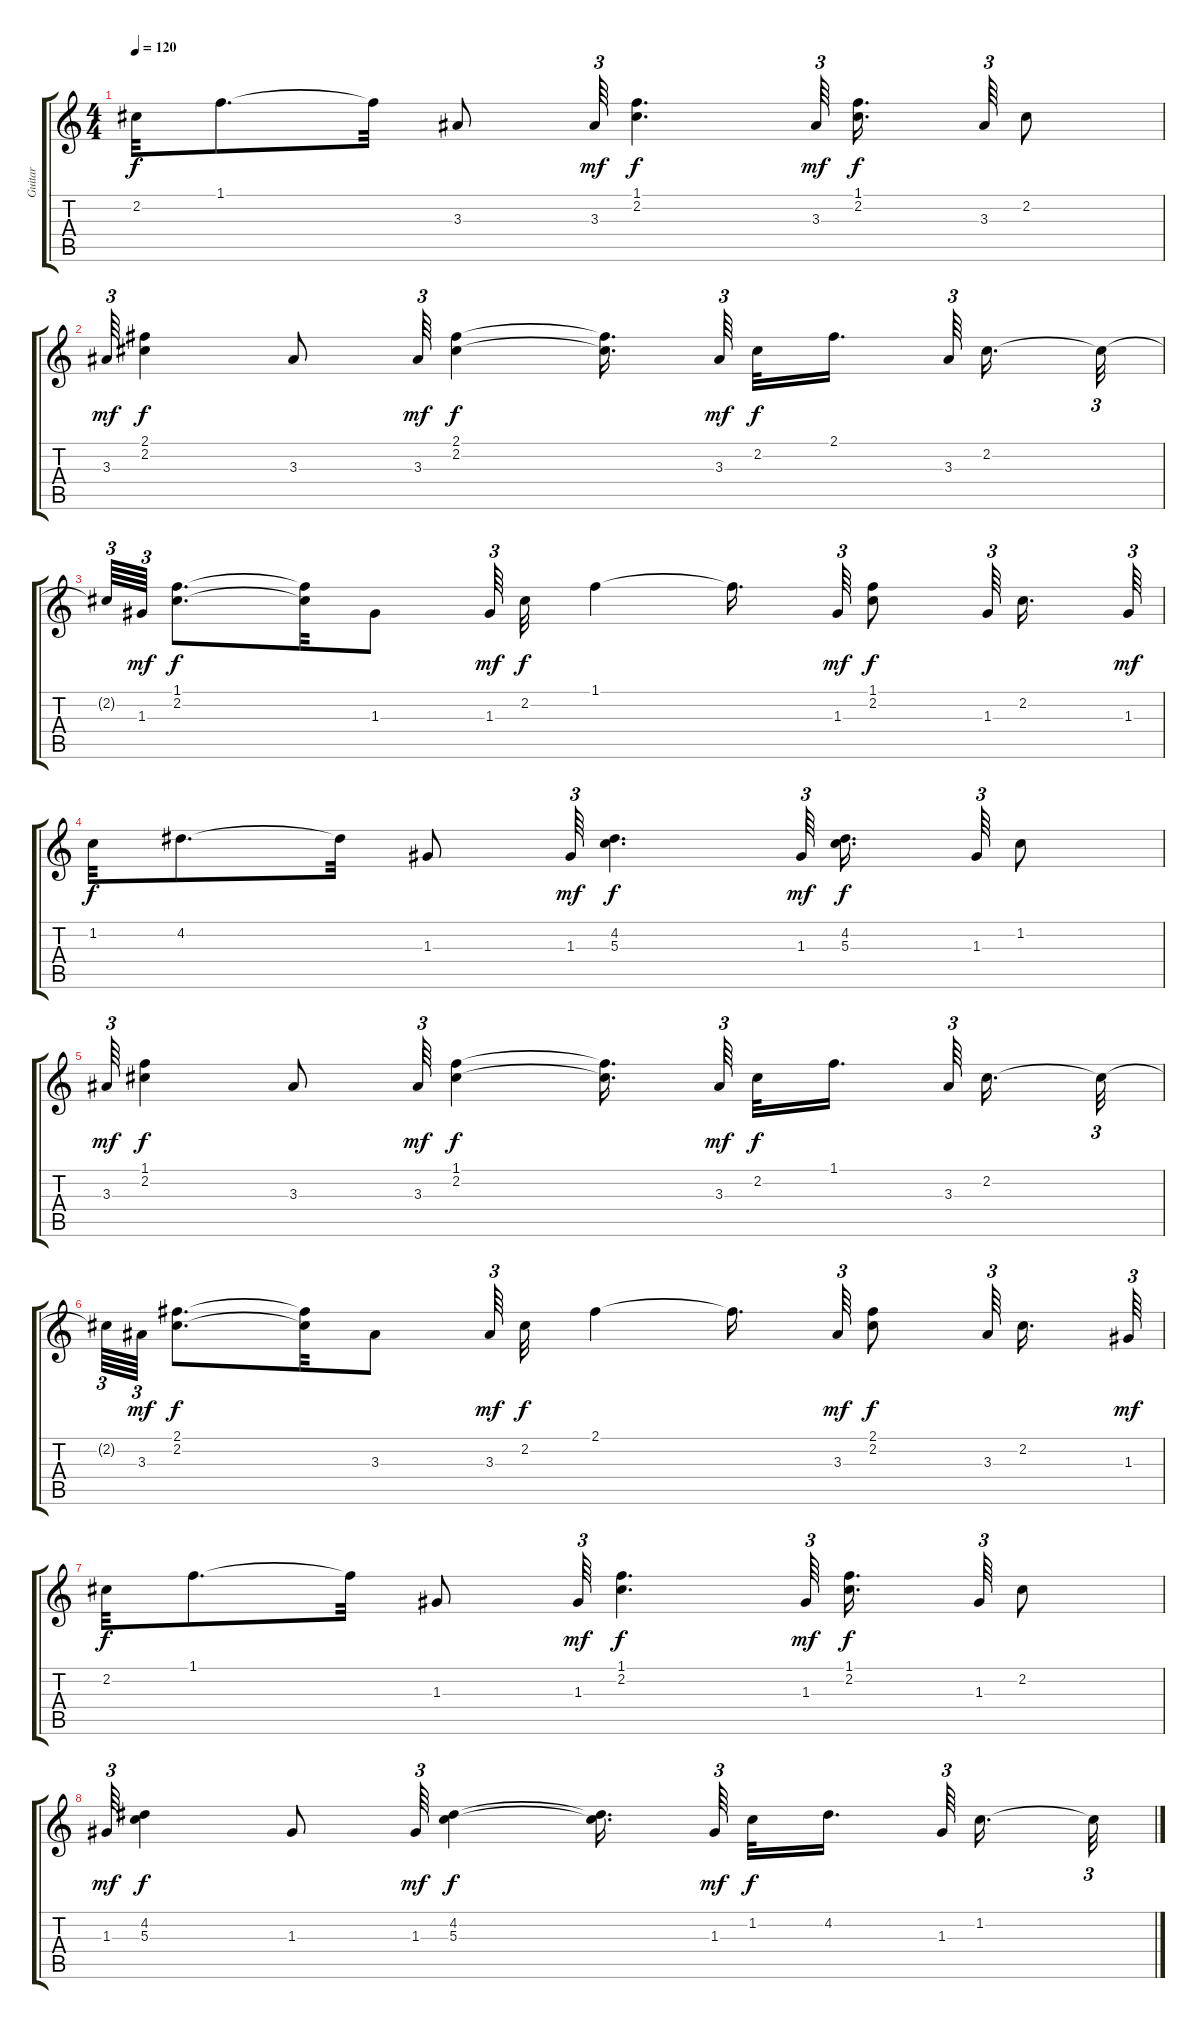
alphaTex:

\track ("Guitar" "Guitar") {instrument electricguitarjazz}
\staff {score tabs}
\tuning (E4 B3 G3 D3 A2 E2) {hide}
\ts (4 4)
\tempo 120
\clef g2
\ks c
2.2.32{dy f} 1.1.8{d} 1.1{t}.32 3.3.8 3.3.64{tu (3 2) dy mf} (1.1 2.2).4{d dy f} 3.3.64{tu (3 2) dy mf beam splitsecondary} (1.1 2.2).16{d dy f beam splitsecondary} 3.3.64{tu (3 2)} 2.2.8 |
3.3.64{tu (3 2) dy mf} (2.1 2.2).4{dy f} 3.3.8 3.3.64{tu (3 2) dy mf} (2.1 2.2).4{dy f} (2.1{t} 2.2{t}).16{d} 3.3.64{tu (3 2) dy mf} 2.2.32{dy f} 2.1.16{d beam splitsecondary} 3.3.64{tu (3 2) beam splitsecondary} 2.2.16{d} 2.2{t}.32{tu (3 2)} |
2.2{t}.64{tu (3 2)} 1.3.64{tu (3 2) dy mf} (1.1 2.2).8{d dy f} (1.1{t} 2.2{t}).32 1.3.8 1.3.64{tu (3 2) dy mf} 2.2.32{dy f} 1.1.4 1.1{t}.16{d} 1.3.64{tu (3 2) dy mf} (1.1 2.2).8{dy f} 1.3.64{tu (3 2) beam splitsecondary} 2.2.16{d} 1.3.64{tu (3 2) dy mf} |
1.2.32{dy f} 4.2.8{d} 4.2{t}.32 1.3.8 1.3.64{tu (3 2) dy mf} (4.2 5.3).4{d dy f} 1.3.64{tu (3 2) dy mf beam splitsecondary} (4.2 5.3).16{d dy f beam splitsecondary} 1.3.64{tu (3 2)} 1.2.8 |
3.3.64{tu (3 2) dy mf} (1.1 2.2).4{dy f} 3.3.8 3.3.64{tu (3 2) dy mf} (1.1 2.2).4{dy f} (1.1{t} 2.2{t}).16{d} 3.3.64{tu (3 2) dy mf} 2.2.32{dy f} 1.1.16{d beam splitsecondary} 3.3.64{tu (3 2) beam splitsecondary} 2.2.16{d} 2.2{t}.32{tu (3 2)} |
2.2{t}.64{tu (3 2)} 3.3.64{tu (3 2) dy mf} (2.1 2.2).8{d dy f} (2.1{t} 2.2{t}).32 3.3.8 3.3.64{tu (3 2) dy mf} 2.2.32{dy f} 2.1.4 2.1{t}.16{d} 3.3.64{tu (3 2) dy mf} (2.1 2.2).8{dy f} 3.3.64{tu (3 2) beam splitsecondary} 2.2.16{d} 1.3.64{tu (3 2) dy mf} |
2.2.32{dy f} 1.1.8{d} 1.1{t}.32 1.3.8 1.3.64{tu (3 2) dy mf} (1.1 2.2).4{d dy f} 1.3.64{tu (3 2) dy mf beam splitsecondary} (1.1 2.2).16{d dy f beam splitsecondary} 1.3.64{tu (3 2)} 2.2.8 |
1.3.64{tu (3 2) dy mf} (4.2 5.3).4{dy f} 1.3.8 1.3.64{tu (3 2) dy mf} (4.2 5.3).4{dy f} (4.2{t} 5.3{t}).16{d} 1.3.64{tu (3 2) dy mf} 1.2.32{dy f} 4.2.16{d beam splitsecondary} 1.3.64{tu (3 2) beam splitsecondary} 1.2.16{d} 1.2{t}.32{tu (3 2)}
